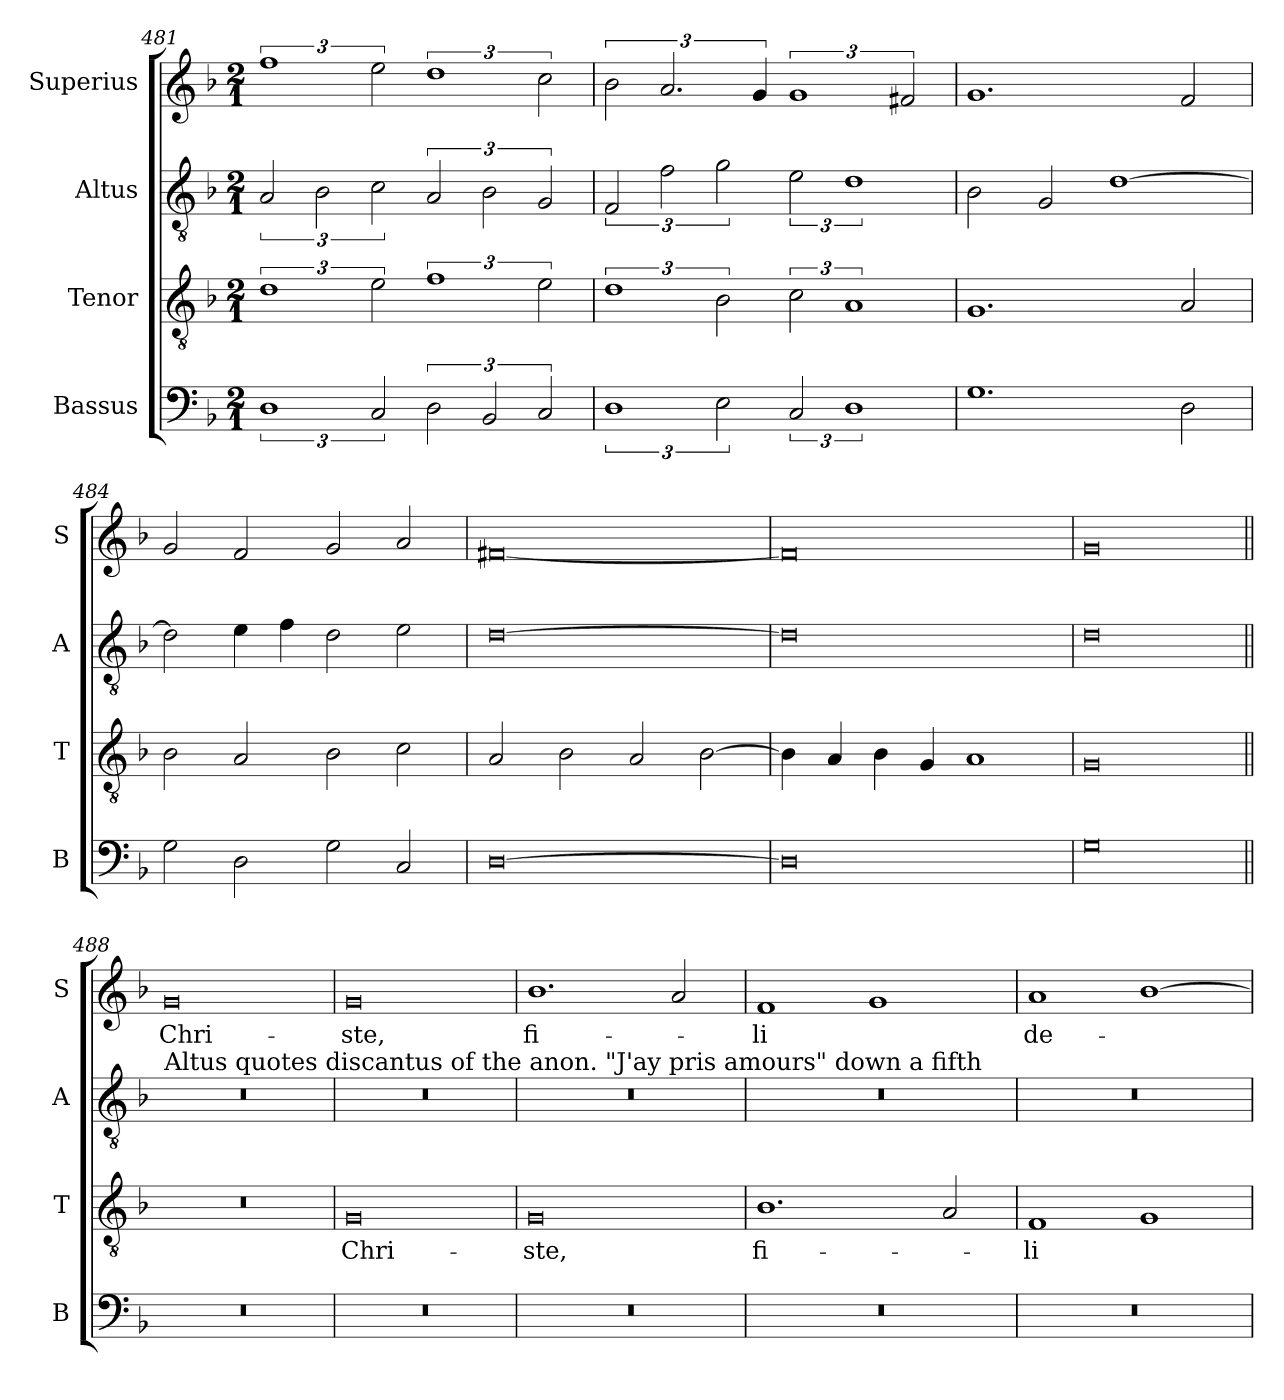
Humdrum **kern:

**kern	**kern	**text	**kern	**kern	**text
*part4	*part3	*part3	*part2	*part1	*part1
*staff4	*staff3	*staff3	*staff2	*staff1	*staff1
*I"Bassus	*I"Tenor	*	*I"Altus	*I"Superius	*
*I'B	*I'T	*	*I'A	*I'S	*
*clefF4	*clefGv2	*	*clefGv2	*clefG2	*
*k[b-]	*k[b-]	*	*k[b-]	*k[b-]	*
*M2/1	*M2/1	*	*M2/1	*M2/1	*
=481	=481	=481	=481	=481	=481
3%2D	3%2d	.	3A/	3%2ff	.
.	.	.	3B-\	.	.
3C/	3e\	.	3c\	3ee\	.
3D\	3%2f	.	3A/	3%2dd	.
3BB-/	.	.	3B-\	.	.
3C/	3e\	.	3G/	3cc\	.
=482	=482	=482	=482	=482	=482
3%2D	3%2d	.	3F/	3b-\	.
.	.	.	3f\	3.a/	.
3E\	3B-\	.	3g\	.	.
.	.	.	.	6g/	.
3C/	3c\	.	3e\	3%2g	.
3%2D	3%2A	.	3%2d	.	.
.	.	.	.	3f#X/	.
=483	=483	=483	=483	=483	=483
1.G	1.G	.	2B-\	1.g	.
.	.	.	2G/	.	.
.	.	.	[1d	.	.
2D\	2A/	.	.	2f/	.
=484	=484	=484	=484	=484	=484
2G\	2B-\	.	2d\]	2g/	.
2D\	2A/	.	4e\	2f/	.
.	.	.	4f\	.	.
2G\	2B-\	.	2d\	2g/	.
2C/	2c\	.	2e\	2a/	.
=485	=485	=485	=485	=485	=485
[0D	2A/	.	[0d	[0f#X	.
.	2B-\	.	.	.	.
.	2A/	.	.	.	.
.	[2B-\	.	.	.	.
=486	=486	=486	=486	=486	=486
0D]	4B-\]	.	0d]	0f#]	.
.	4A/	.	.	.	.
.	4B-\	.	.	.	.
.	4G/	.	.	.	.
.	1A	.	.	.	.
=487	=487	=487	=487	=487	=487
0G	0G	.	0d	0g	.
!!LO:LB:g=z
=488||	=488||	=488||	=488||	=488||	=488||
!	!	!	!LO:TX:a:t=Altus quotes discantus of the anon. "J'ay pris amours" down a fifth	!	!
0r	0r	.	0r	0g	Chri-
=489	=489	=489	=489	=489	=489
0r	0G	Chri-	0r	0g	-ste,
=490	=490	=490	=490	=490	=490
0r	0G	-ste,	0r	1.b-	fi-
.	.	.	.	2a/	.
=491	=491	=491	=491	=491	=491
0r	1.B-	fi-	0r	1f	-li
.	.	.	.	1g	.
.	2A/	.	.	.	.
=492	=492	=492	=492	=492	=492
0r	1F	-li	0r	1a	de-
.	1G	.	.	[1b-	.
=	=	=	=	=	=
*-	*-	*-	*-	*-	*-
